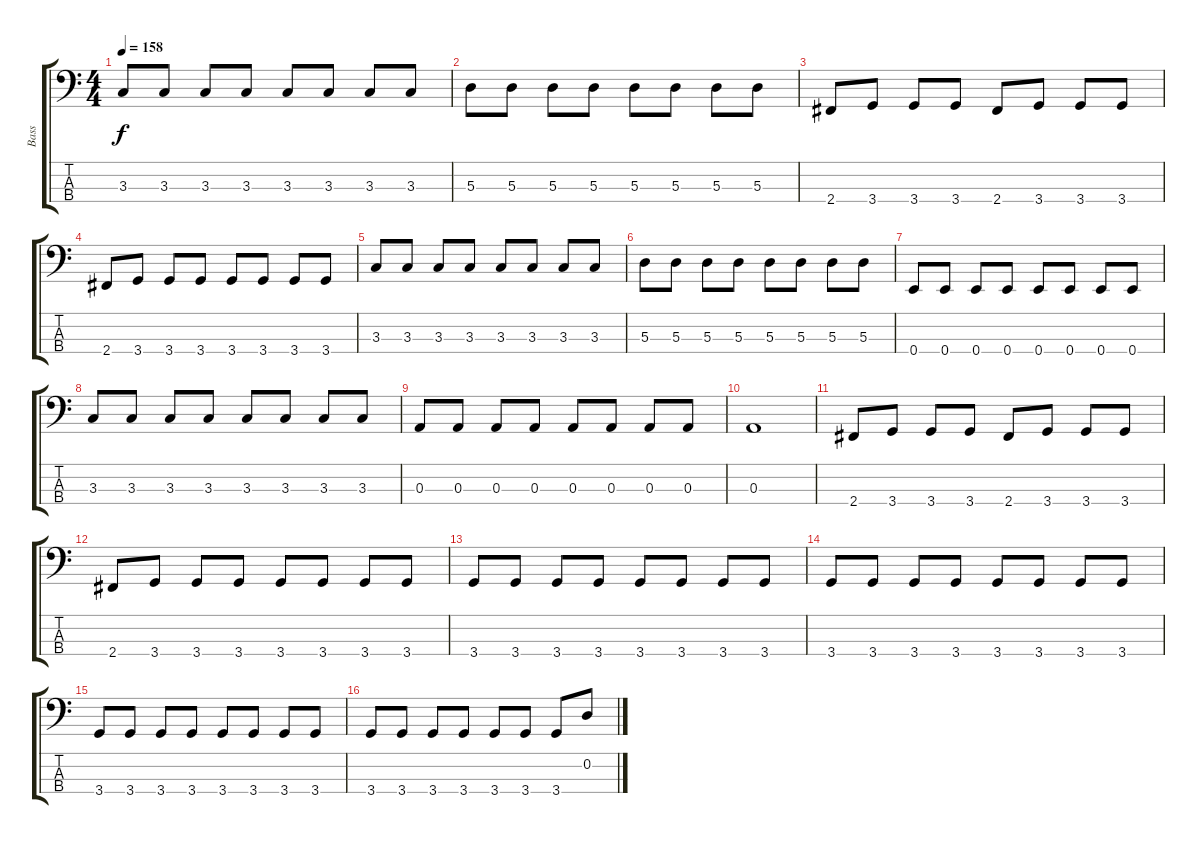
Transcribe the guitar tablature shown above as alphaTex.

\track ("Bass" "Bass") {instrument electricbassfinger}
\staff {score tabs}
\tuning (G2 D2 A1 E1) {hide}
\ts (4 4)
\tempo 158
\clef f4
\ks c
3.3.8{dy f} 3.3.8 3.3.8 3.3.8 3.3.8 3.3.8 3.3.8 3.3.8 |
5.3.8 5.3.8 5.3.8 5.3.8 5.3.8 5.3.8 5.3.8 5.3.8 |
2.4.8 3.4.8 3.4.8 3.4.8 2.4.8 3.4.8 3.4.8 3.4.8 |
2.4.8 3.4.8 3.4.8 3.4.8 3.4.8 3.4.8 3.4.8 3.4.8 |
3.3.8 3.3.8 3.3.8 3.3.8 3.3.8 3.3.8 3.3.8 3.3.8 |
5.3.8 5.3.8 5.3.8 5.3.8 5.3.8 5.3.8 5.3.8 5.3.8 |
0.4.8 0.4.8 0.4.8 0.4.8 0.4.8 0.4.8 0.4.8 0.4.8 |
3.3.8 3.3.8 3.3.8 3.3.8 3.3.8 3.3.8 3.3.8 3.3.8 |
0.3.8 0.3.8 0.3.8 0.3.8 0.3.8 0.3.8 0.3.8 0.3.8 |
0.3.1 |
2.4.8 3.4.8 3.4.8 3.4.8 2.4.8 3.4.8 3.4.8 3.4.8 |
2.4.8 3.4.8 3.4.8 3.4.8 3.4.8 3.4.8 3.4.8 3.4.8 |
3.4.8 3.4.8 3.4.8 3.4.8 3.4.8 3.4.8 3.4.8 3.4.8 |
3.4.8 3.4.8 3.4.8 3.4.8 3.4.8 3.4.8 3.4.8 3.4.8 |
3.4.8 3.4.8 3.4.8 3.4.8 3.4.8 3.4.8 3.4.8 3.4.8 |
3.4.8 3.4.8 3.4.8 3.4.8 3.4.8 3.4.8 3.4.8 0.2.8
